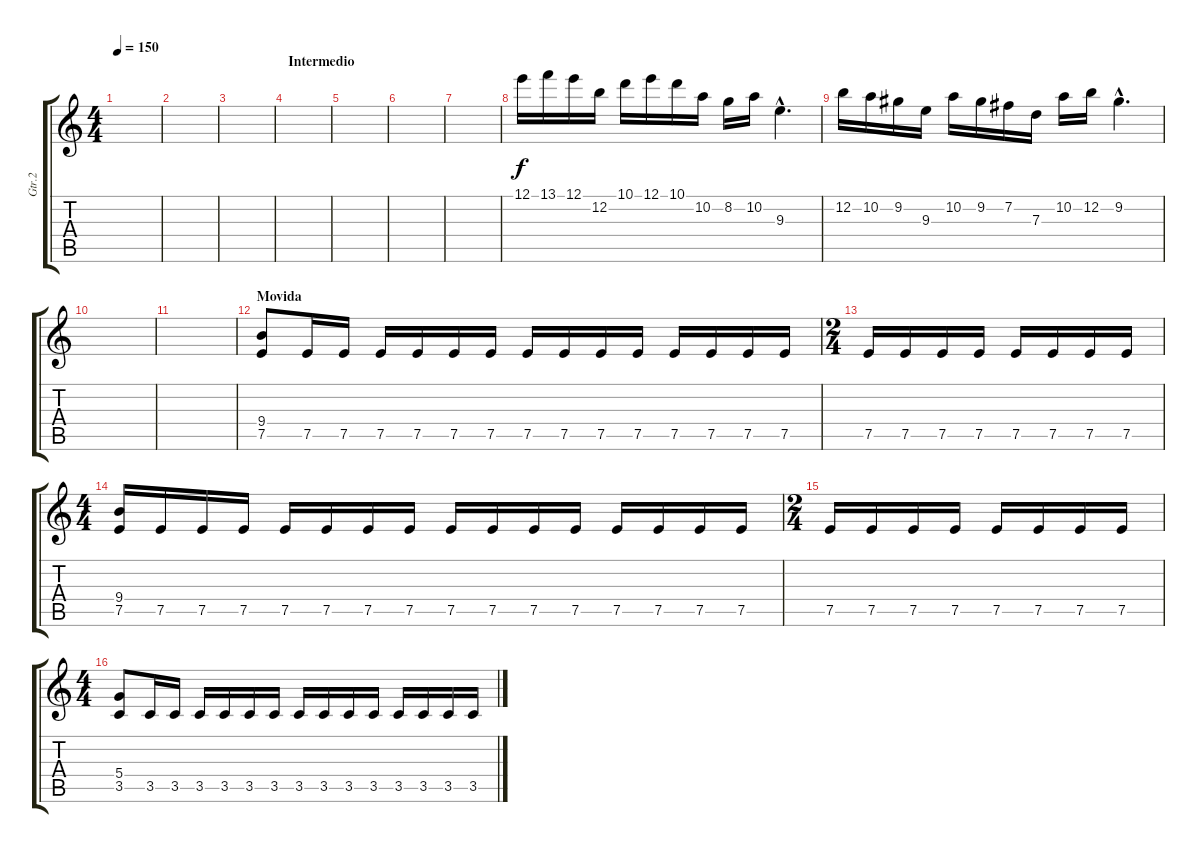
\track ("Gtr.2" "Gtr.2") {instrument distortionguitar}
\staff {score tabs}
\tuning (E4 B3 G3 D3 A2 E2) {hide}
\ts (4 4)
\tempo 150
\clef g2
\ks c
|
|
|
\section ("" "Intermedio")
|
|
|
|
12.1.16 13.1.16 12.1.16 12.2.16 10.1.16 12.1.16 10.1.16 10.2.16 8.2.16 10.2.16 9.3{hac}.4{d} |
12.2.16 10.2.16 9.2.16 9.3.16 10.2.16 9.2.16 7.2.16 7.3.16 10.2.16 12.2.16 9.2{hac}.4{d} |
|
|
\section ("" "Movida")
(9.4 7.5).8 7.5.16 7.5.16 7.5.16 7.5.16 7.5.16 7.5.16 7.5.16 7.5.16 7.5.16 7.5.16 7.5.16 7.5.16 7.5.16 7.5.16 |
\ts (2 4)
7.5.16 7.5.16 7.5.16 7.5.16 7.5.16 7.5.16 7.5.16 7.5.16 |
\ts (4 4)
(9.4 7.5).16 7.5.16 7.5.16 7.5.16 7.5.16 7.5.16 7.5.16 7.5.16 7.5.16 7.5.16 7.5.16 7.5.16 7.5.16 7.5.16 7.5.16 7.5.16 |
\ts (2 4)
7.5.16 7.5.16 7.5.16 7.5.16 7.5.16 7.5.16 7.5.16 7.5.16 |
\ts (4 4)
(5.4 3.5).8 3.5.16 3.5.16 3.5.16 3.5.16 3.5.16 3.5.16 3.5.16 3.5.16 3.5.16 3.5.16 3.5.16 3.5.16 3.5.16 3.5.16
